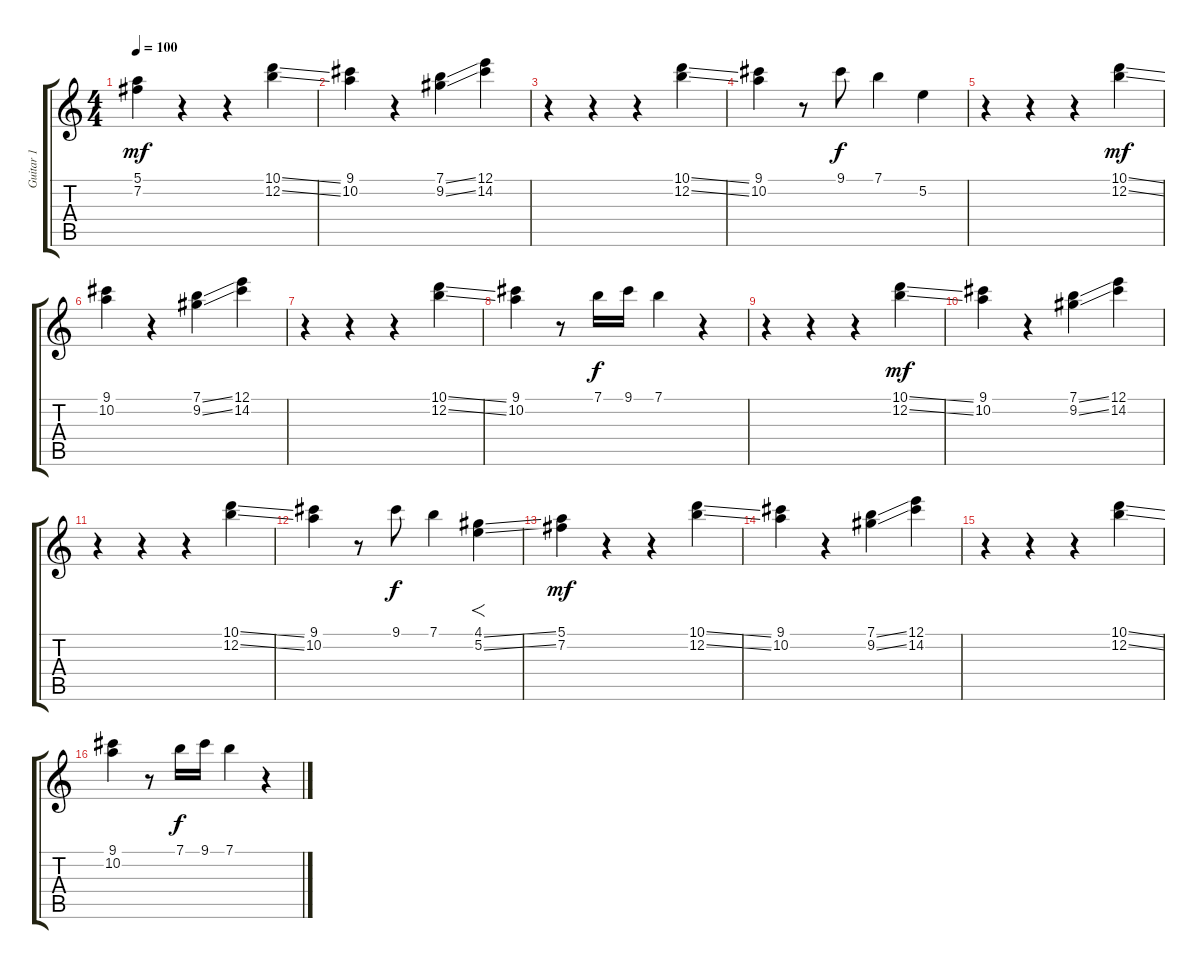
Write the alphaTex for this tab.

\track ("Guitar 1" "Guitar 1") {instrument distortionguitar}
\staff {score tabs}
\tuning (E4 B3 G3 D3 A2 E2) {hide}
\ts (4 4)
\tempo 100
\clef g2
\ks c
(5.1 7.2).4{dy mf} r.4 r.4 (10.1{ss} 12.2{ss}).4 |
(9.1 10.2).4 r.4 (7.1{ss} 9.2{ss}).4 (12.1 14.2).4 |
r.4 r.4 r.4 (10.1{ss} 12.2{ss}).4 |
(9.1 10.2).4 r.8 9.1.8{dy f} 7.1.4 5.2.4 |
r.4 r.4 r.4 (10.1{ss} 12.2{ss}).4{dy mf} |
(9.1 10.2).4 r.4 (7.1{ss} 9.2{ss}).4 (12.1 14.2).4 |
r.4 r.4 r.4 (10.1{ss} 12.2{ss}).4 |
(9.1 10.2).4 r.8 7.1.16{dy f} 9.1.16 7.1.4 r.4 |
r.4 r.4 r.4 (10.1{ss} 12.2{ss}).4{dy mf} |
(9.1 10.2).4 r.4 (7.1{ss} 9.2{ss}).4 (12.1 14.2).4 |
r.4 r.4 r.4 (10.1{ss} 12.2{ss}).4 |
(9.1 10.2).4 r.8 9.1.8{dy f} 7.1.4 (4.1{ss} 5.2{ss}).4{f} |
(5.1 7.2).4{dy mf} r.4 r.4 (10.1{ss} 12.2{ss}).4 |
(9.1 10.2).4 r.4 (7.1{ss} 9.2{ss}).4 (12.1 14.2).4 |
r.4 r.4 r.4 (10.1{ss} 12.2{ss}).4 |
(9.1 10.2).4 r.8 7.1.16{dy f} 9.1.16 7.1.4 r.4
